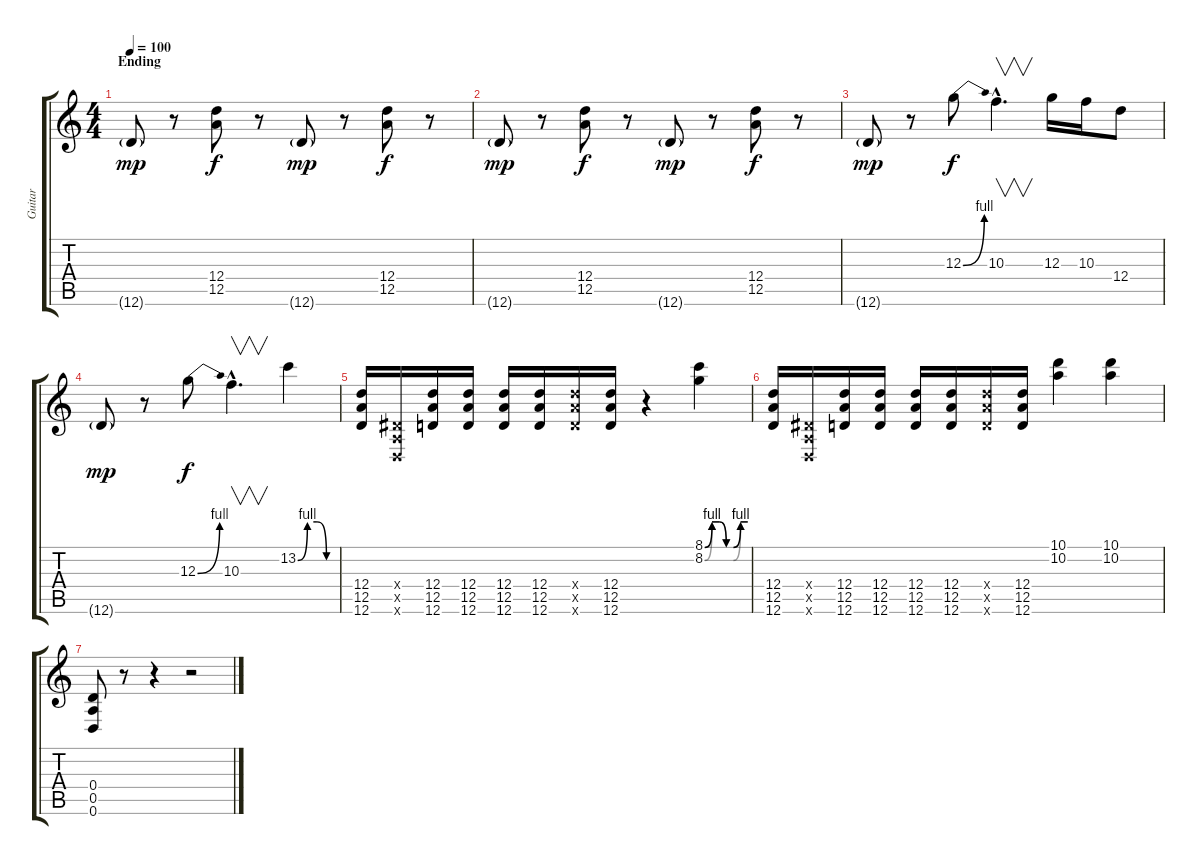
\track ("Guitar" "Guitar") {instrument overdrivenguitar}
\staff {score tabs}
\tuning (E4 B3 G3 D3 A2 D2) {hide}
\ts (4 4)
\section ("" "Ending")
\tempo 100
\clef g2
\ks c
12.6{g}.8{dy mp} r.8 (12.4 12.5).8{dy f} r.8 12.6{g}.8{dy mp} r.8 (12.4 12.5).8{dy f} r.8 |
12.6{g}.8{dy mp} r.8 (12.4 12.5).8{dy f} r.8 12.6{g}.8{dy mp} r.8 (12.4 12.5).8{dy f} r.8 |
12.6{g}.8{dy mp} r.8 12.3{be (bend 0 0 60 4)}.8{dy f} 10.3{hac}.4{v d} 12.3.16 10.3.16 12.4.8 |
12.6{g}.8{dy mp} r.8 12.3{be (bend 0 0 60 4)}.8{dy f} 10.3{hac}.4{v d} 13.2{be (custom 0 0 15 4 30 4 45 0 60 0)}.4 |
(12.4 12.5 12.6).16 (1.4{x} 0.5{x} 0.6{x}).16 (12.4 12.5 12.6).16 (12.4 12.5 12.6).16 (12.4 12.5 12.6).16 (12.4 12.5 12.6).16 (12.4{x} 12.5{x} 12.6{x}).16 (12.4 12.5 12.6).16 r.4 (8.1{be (custom 0 0 10 4 20 4 30 0 40 0 50 4 60 4)} 8.2{be (custom 0 0 10 4 20 4 30 0 40 0 50 4 60 4)}).4 |
(12.4 12.5 12.6).16 (1.4{x} 0.5{x} 0.6{x}).16 (12.4 12.5 12.6).16 (12.4 12.5 12.6).16 (12.4 12.5 12.6).16 (12.4 12.5 12.6).16 (12.4{x} 12.5{x} 12.6{x}).16 (12.4 12.5 12.6).16 (10.1 10.2).4 (10.1 10.2).4 |
(0.4 0.5 0.6).8 r.8 r.4 r.2
